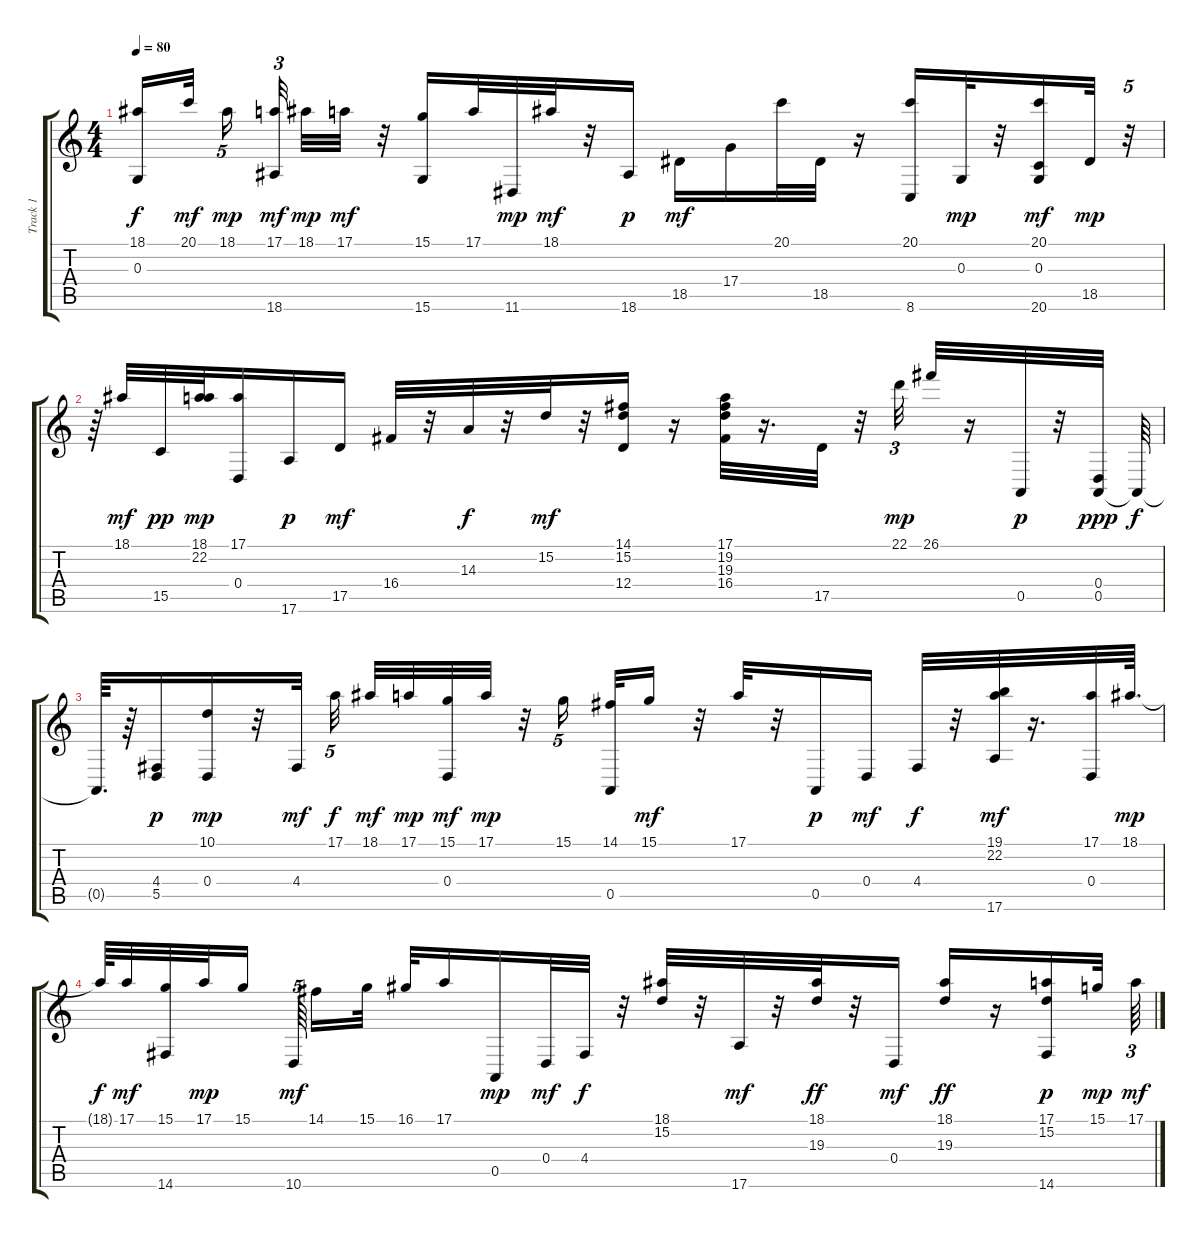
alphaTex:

\track ("Track 1" "Track 1") {instrument acousticgrandpiano}
\staff {score tabs}
\tuning (E4 B3 G3 D3 A2 E2) {hide}
\ts (4 4)
\tempo 80
\clef g2
\ks c
(18.1{t} 0.3{t}).16{dy f} 20.1.32{dy mf beam splitsecondary} 18.1.16{tu (5 4) dy mp} (17.1 18.6).32{tu (3 2) dy mf beam splitsecondary} 18.1.32{dy mp} 17.1.32{dy mf} r.32 (15.1 15.6).16 17.1.32 11.6.32{dy mp} 18.1.32{dy mf} r.32 18.6.16{dy p} 18.5.16{dy mf} 17.4.16 20.1.32 18.5.32 r.16 (20.1 8.6).16 0.3.32{dy mp} r.32 (20.1 0.3 20.6).16{dy mf} 18.5.32{dy mp} r.32{tu (5 4)} |
r.64 18.1.32{dy mf} 15.5.32{dy pp} (18.1 22.2).32{dy mp} (17.1 0.4).16 17.6.16{dy p} 17.5.16{dy mf} 16.4.32 r.32 14.3.32{dy f} r.32 15.2.32{dy mf} r.32 (14.1 15.2 12.4).16 r.16 (17.1 19.2 19.3 16.4).32 r.16{d} 17.5.32 r.32 22.1.32{tu (3 2) dy mp} 26.1.32 r.16 0.5.32{dy p} r.32 (0.4 0.5).32{dy ppp} 0.5{t}.64{dy f} |
0.5{t}.64{d} r.64 (4.4 5.5).16{dy p} (10.1 0.4).16{dy mp} r.32 4.4.32{dy mf} 17.1.32{tu (5 4) dy f} 18.1.32{dy mf} 17.1.32{dy mp} (15.1 0.4).32{dy mf} 17.1.32{dy mp} r.32 15.1.16{tu (5 4) beam splitsecondary} (14.1 0.5).32 15.1.16{dy mf} r.32 17.1.32 r.32 0.5.16{dy p} 0.4.16{dy mf} 4.4.32{dy f} r.32 (19.1 22.2 17.6).32{dy mf} r.16{d} (17.1 0.4).32 18.1.64{d dy mp} |
18.1{t}.64{dy f} 17.1.32{dy mf} (15.1 14.6).32 17.1.32{dy mp} 15.1.16{beam splitsecondary} 10.6.64{tu (5 4) dy mf beam splitsecondary} 14.1.16 15.1.32 16.1.32 17.1.16 0.5.16{dy mp} 0.4.32{dy mf} 4.4.32{dy f} r.32 (18.1 15.2).32 r.32 17.6.32{dy mf} r.32 (18.1 19.3).32{dy ff} r.32 0.4.16{dy mf} (18.1 19.3).16{dy ff} r.16 (17.1 15.2 14.6).16{dy p} 15.1.32{dy mp} 17.1.64{tu (3 2) dy mf}
